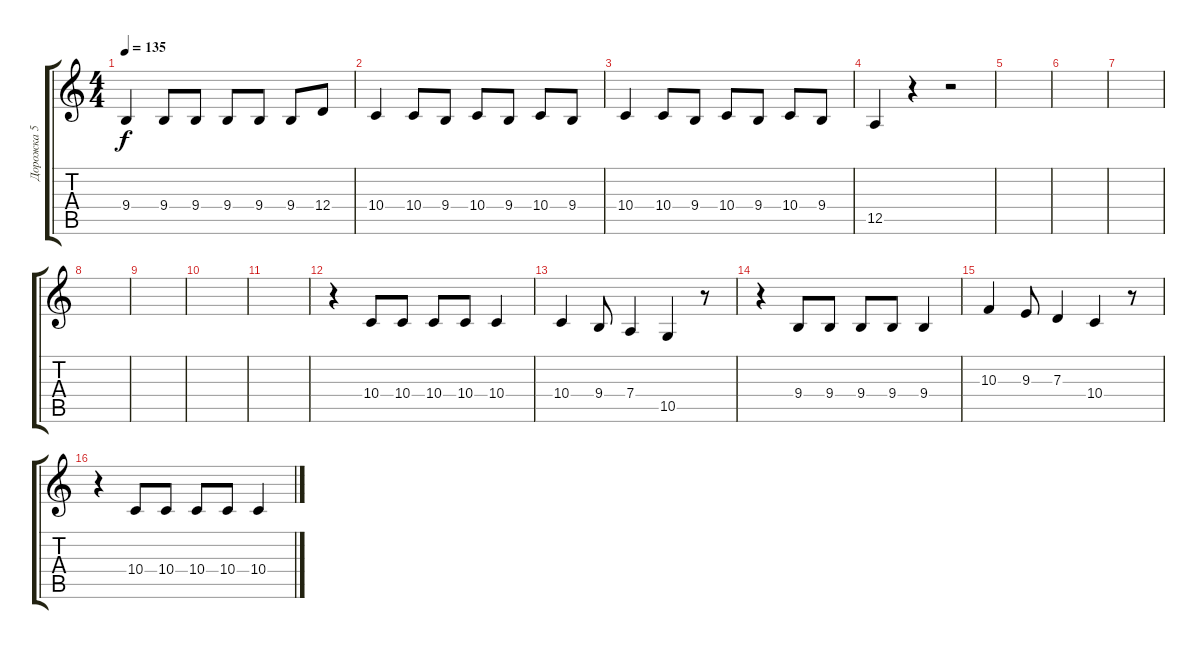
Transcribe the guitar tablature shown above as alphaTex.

\track ("Дорожка 5" "Дорожка 5") {instrument acousticgrandpiano}
\staff {score tabs}
\tuning (E4 B3 G3 D3 A2 E2) {hide}
\ts (4 4)
\tempo 135
\clef g2
\ks c
9.4.4{dy f} 9.4.8 9.4.8 9.4.8 9.4.8 9.4.8 12.4.8 |
10.4.4 10.4.8 9.4.8 10.4.8 9.4.8 10.4.8 9.4.8 |
10.4.4 10.4.8 9.4.8 10.4.8 9.4.8 10.4.8 9.4.8 |
12.5.4 r.4 r.2 |
|
|
|
|
|
|
|
r.4 10.4.8 10.4.8 10.4.8 10.4.8 10.4.4 |
10.4.4 9.4.8 7.4.4 10.5.4 r.8 |
r.4 9.4.8 9.4.8 9.4.8 9.4.8 9.4.4 |
10.3.4 9.3.8 7.3.4 10.4.4 r.8 |
r.4 10.4.8 10.4.8 10.4.8 10.4.8 10.4.4
